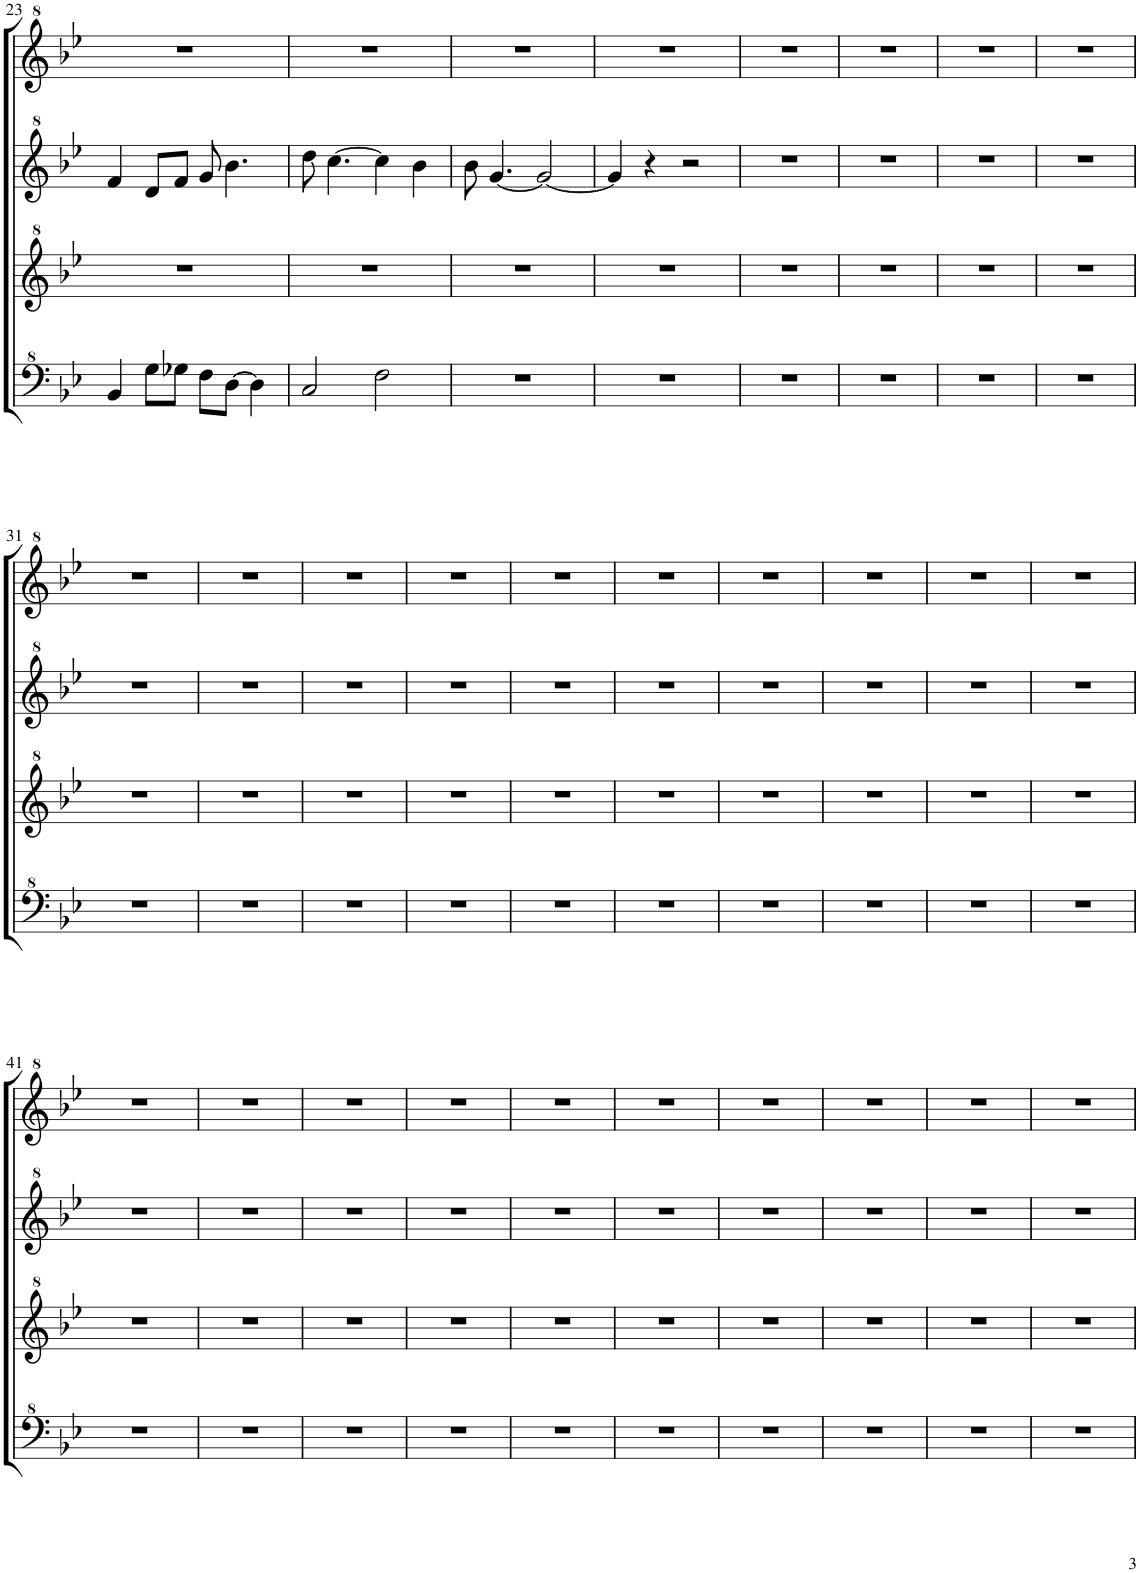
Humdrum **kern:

**kern	**kern	**kern	**kern
*part1	*part1	*part1	*part1
*staff4	*staff3	*staff2	*staff1
*I"Model III	*	*	*
!!LO:PB:g=z
*clefF^4	*clefG^2	*clefG^2	*clefG^2
*k[b-e-]	*k[b-e-]	*k[b-e-]	*k[b-e-]
*M4/4	*M4/4	*M4/4	*M4/4
=23	=23	=23	=23
4B-/	1r	4ff/	1r
8g\L	.	8dd/L	.
8g-X\J	.	8ff/J	.
8f\L	.	8gg/	.
[8d\J	.	4.bb-\	.
4d\]	.	.	.
=24	=24	=24	=24
2c/	1r	8ddd\	1r
.	.	[4.ccc\	.
2f\	.	4ccc\]	.
.	.	4bb-\	.
=25	=25	=25	=25
1r	1r	8bb-\	1r
.	.	[4.gg/	.
.	.	2gg/_	.
=26	=26	=26	=26
1r	1r	4gg/]	1r
.	.	4r	.
.	.	2r	.
=27	=27	=27	=27
1r	1r	1r	1r
=28	=28	=28	=28
1r	1r	1r	1r
=29	=29	=29	=29
1r	1r	1r	1r
=30	=30	=30	=30
1r	1r	1r	1r
!!LO:LB:g=z
=31	=31	=31	=31
1r	1r	1r	1r
=32	=32	=32	=32
1r	1r	1r	1r
=33	=33	=33	=33
1r	1r	1r	1r
=34	=34	=34	=34
1r	1r	1r	1r
=35	=35	=35	=35
1r	1r	1r	1r
=36	=36	=36	=36
1r	1r	1r	1r
=37	=37	=37	=37
1r	1r	1r	1r
=38	=38	=38	=38
1r	1r	1r	1r
=39	=39	=39	=39
1r	1r	1r	1r
=40	=40	=40	=40
1r	1r	1r	1r
!!LO:LB:g=z
=41	=41	=41	=41
1r	1r	1r	1r
=42	=42	=42	=42
1r	1r	1r	1r
=43	=43	=43	=43
1r	1r	1r	1r
=44	=44	=44	=44
1r	1r	1r	1r
=45	=45	=45	=45
1r	1r	1r	1r
=46	=46	=46	=46
1r	1r	1r	1r
=47	=47	=47	=47
1r	1r	1r	1r
=48	=48	=48	=48
1r	1r	1r	1r
=49	=49	=49	=49
1r	1r	1r	1r
=50	=50	=50	=50
1r	1r	1r	1r
=	=	=	=
*-	*-	*-	*-
